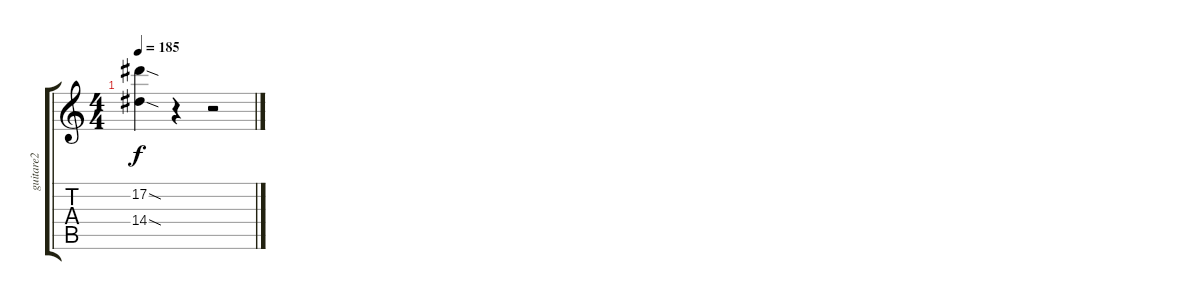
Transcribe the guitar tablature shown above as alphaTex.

\track ("guitare2" "guitare2") {instrument distortionguitar}
\staff {score tabs}
\tuning (Eb4 Bb3 Gb3 Db3 Ab2 Eb2) {hide}
\ts (4 4)
\tempo 185
\clef g2
\ks c
(17.2{sod} 14.4{sod}).4{dy f} r.4 r.2
